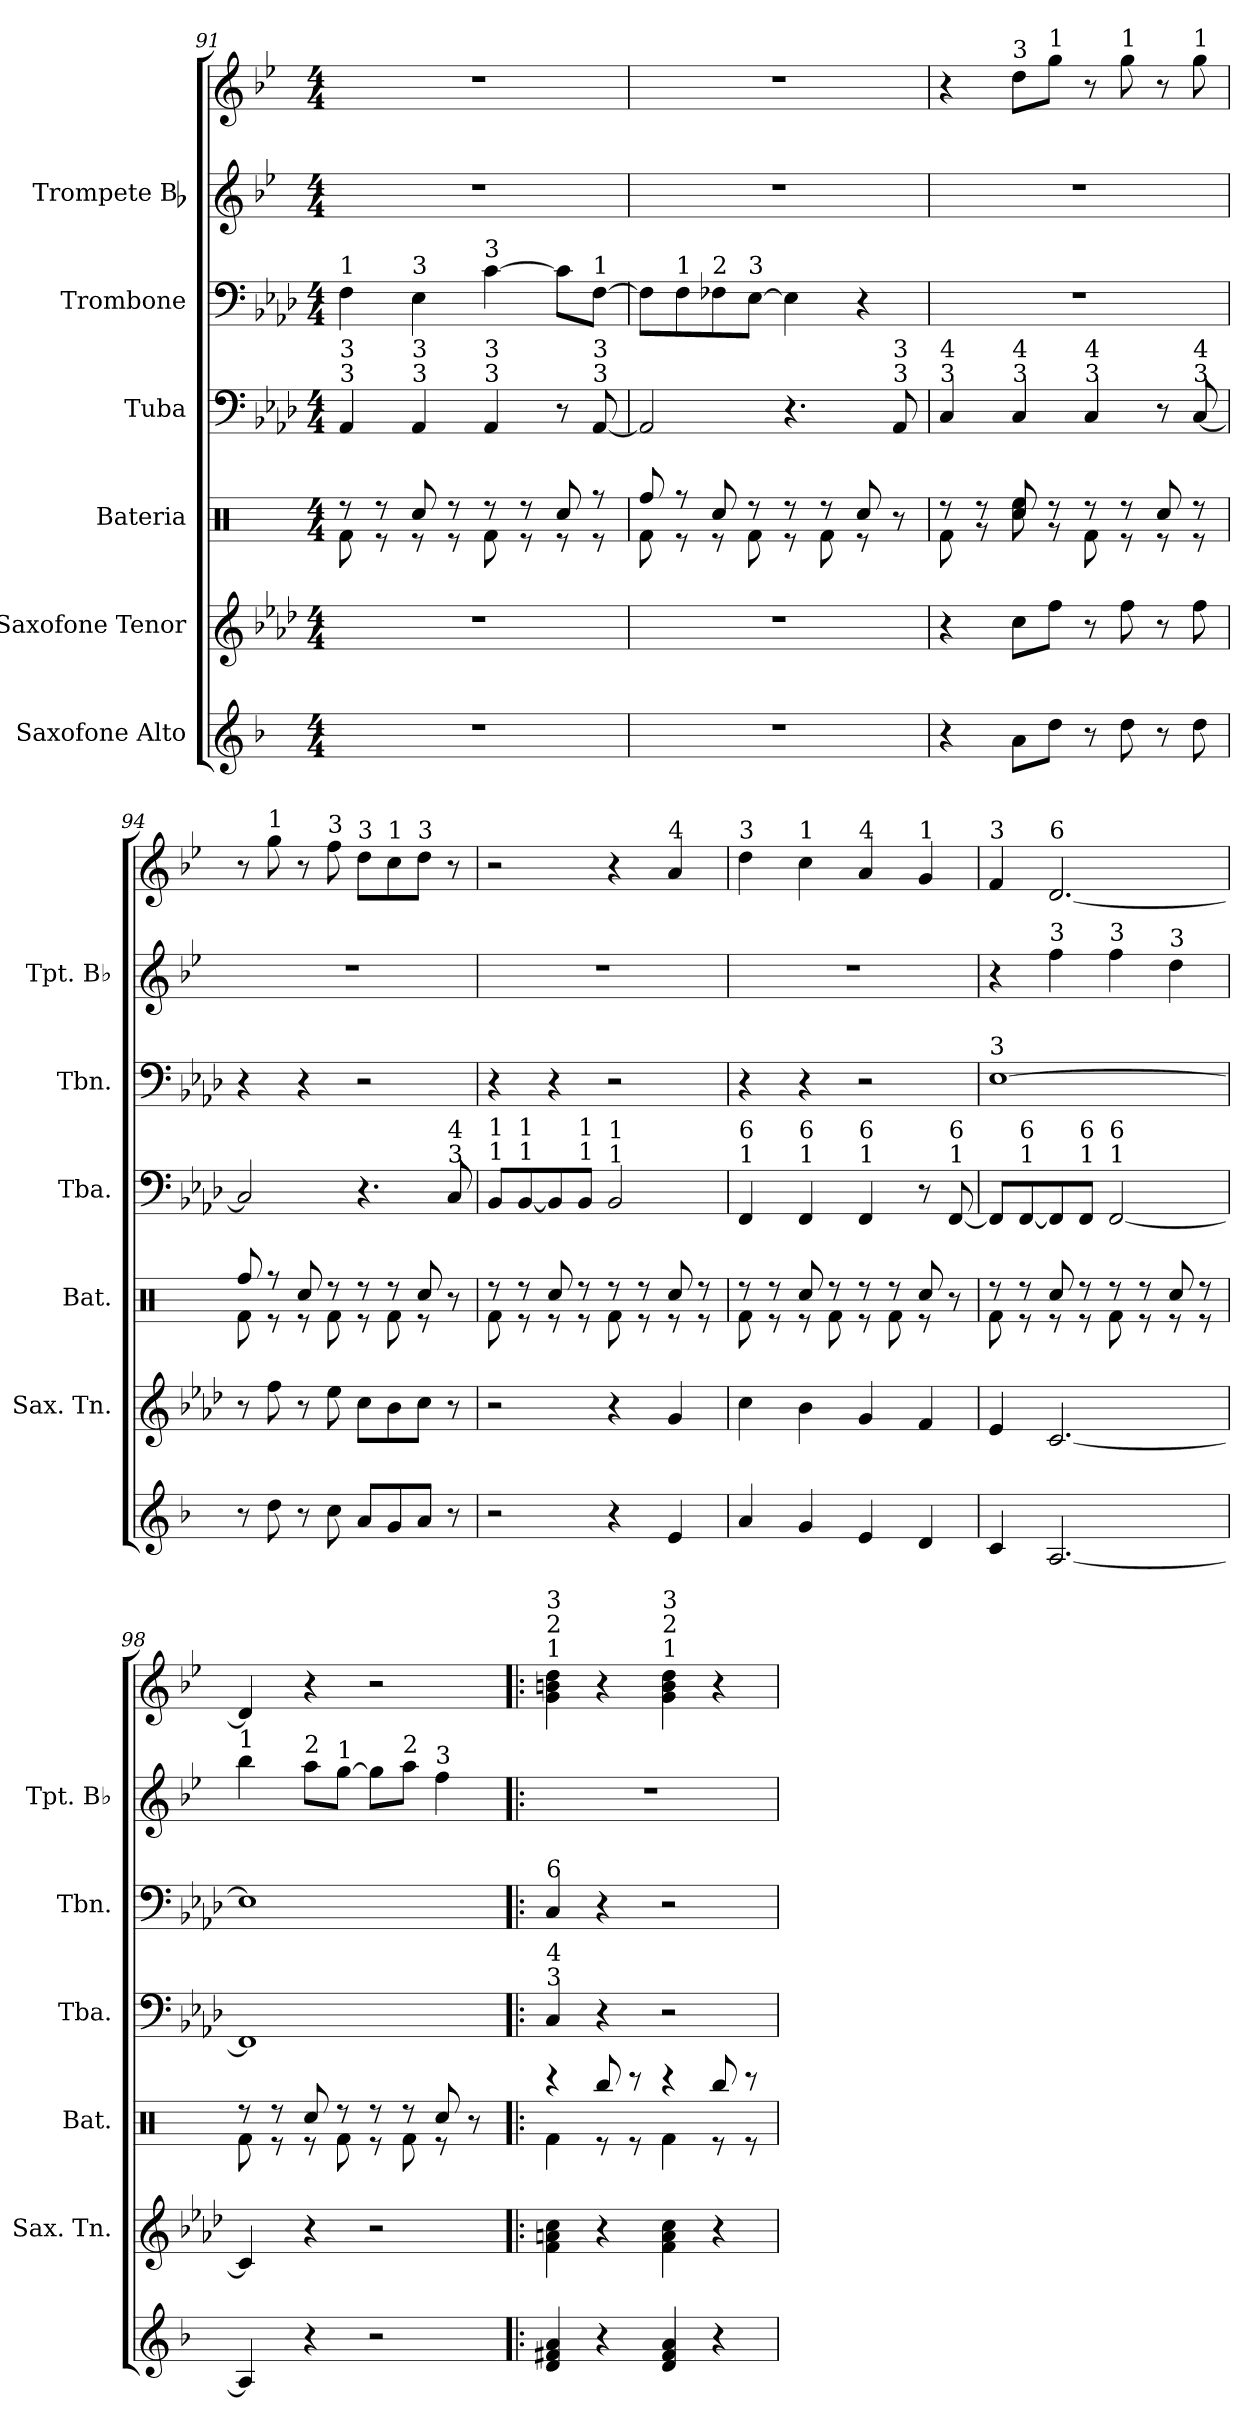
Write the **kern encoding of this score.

**kern	**kern	**kern	**kern	**kern	**kern	**kern
*part6	*part5	*part4	*part3	*part2	*part1	*part1
*staff7	*staff6	*staff5	*staff4	*staff3	*staff2	*staff1
*I"Saxofone Alto	*I"Saxofone Tenor	*I"Bateria	*I"Tuba	*I"Trombone	*I"Trompete Bb	*
*	*I'Sax. Tn.	*I'Bat.	*I'Tba.	*I'Tbn.	*I'Tpt. Bb	*
!!LO:PB:g=z
*clefG2	*clefG2	*clefX	*clefF4	*clefF4	*clefG2	*clefG2
*ITrd5c9	*ITrd8c14	*	*	*	*ITrd1c2	*ITrd1c2
*k[b-e-a-d-]	*k[b-e-a-d-]	*k[]	*k[b-e-a-d-]	*k[b-e-a-d-]	*k[b-e-a-d-]	*k[b-e-a-d-]
*M4/4	*M4/4	*M4/4	*M4/4	*M4/4	*M4/4	*M4/4
=91	=91	=91	=91	=91	=91	=91
*	*	*^	*	*	*	*
!	!	!	!	!	!LO:TX:a:t=1	!	!
!	!	!	!	!LO:TX:a:t=3	!	!	!
!	!	!	!	!LO:TX:a:t=3	!	!	!
1r	1r	8r	8Rf\	4AA-/	4F\	1r	1r
.	.	8r	8r	.	.	.	.
!	!	!	!	!	!LO:TX:a:t=3	!	!
!	!	!	!	!LO:TX:a:t=3	!	!	!
!	!	!	!	!LO:TX:a:t=3	!	!	!
.	.	8Rcc/	8r	4AA-/	4E-\	.	.
.	.	8r	8r	.	.	.	.
!	!	!	!	!	!LO:TX:a:t=3	!	!
!	!	!	!	!LO:TX:a:t=3	!	!	!
!	!	!	!	!LO:TX:a:t=3	!	!	!
.	.	8r	8Rf\	4AA-/	[4c\	.	.
.	.	8r	8r	.	.	.	.
.	.	8Rcc/	8r	8r	8c\L]	.	.
!	!	!	!	!	!LO:TX:a:t=1	!	!
!	!	!	!	!LO:TX:a:t=3	!	!	!
!	!	!	!	!LO:TX:a:t=3	!	!	!
.	.	8r	8r	[8AA-/	[8F\J	.	.
=92	=92	=92	=92	=92	=92	=92	=92
1r	1r	8Rff/	8Rf\	2AA-/]	8F\L]	1r	1r
!	!	!	!	!	!LO:TX:a:t=1	!	!
.	.	8r	8r	.	8F\	.	.
!	!	!	!	!	!LO:TX:a:t=2	!	!
.	.	8Rcc/	8r	.	8F-X\	.	.
!	!	!	!	!	!LO:TX:a:t=3	!	!
.	.	8r	8Rf\	.	[8E-\J	.	.
.	.	8r	8r	4.r	4E-\]	.	.
.	.	8r	8Rf\	.	.	.	.
.	.	8Rcc/	8r	.	4r	.	.
!	!	!	!	!LO:TX:a:t=3	!	!	!
!	!	!	!	!LO:TX:a:t=3	!	!	!
.	.	8ryy	8r	8AA-/	.	.	.
=93	=93	=93	=93	=93	=93	=93	=93
!	!	!	!	!LO:TX:a:t=3	!	!	!
!	!	!	!	!LO:TX:a:t=4	!	!	!
4r	4r	8r	8Rf\	4C/	1r	1r	4r
.	.	8r	8r	.	.	.	.
!	!	!	!	!	!	!	!LO:TX:a:t=3
!	!	!	!	!LO:TX:a:t=3	!	!	!
!	!	!	!	!LO:TX:a:t=4	!	!	!
8c\L	8c\L	8Rcc/	8Ree\	4C/	.	.	8cc\L
!	!	!	!	!	!	!	!LO:TX:a:t=1
8f\J	8f\J	8r	8r	.	.	.	8ff\J
!	!	!	!	!LO:TX:a:t=3	!	!	!
!	!	!	!	!LO:TX:a:t=4	!	!	!
8r	8r	8r	8Rf\	4C/	.	.	8r
!	!	!	!	!	!	!	!LO:TX:a:t=1
8f\	8f\	8r	8r	.	.	.	8ff\
8r	8r	8Rcc/	8r	8r	.	.	8r
!	!	!	!	!	!	!	!LO:TX:a:t=1
!	!	!	!	!LO:TX:a:t=3	!	!	!
!	!	!	!	!LO:TX:a:t=4	!	!	!
8f\	8f\	8r	8r	[8C/	.	.	8ff\
!!LO:PB:g=z
=94	=94	=94	=94	=94	=94	=94	=94
8r	8r	8Rff/	8Rf\	2C/]	4r	1r	8r
!	!	!	!	!	!	!	!LO:TX:a:t=1
8f\	8f\	8r	8r	.	.	.	8ff\
8r	8r	8Rcc/	8r	.	4r	.	8r
!	!	!	!	!	!	!	!LO:TX:a:t=3
8e-\	8e-\	8r	8Rf\	.	.	.	8ee-\
!	!	!	!	!	!	!	!LO:TX:a:t=3
8c/L	8c\L	8r	8r	4.r	2r	.	8cc\L
!	!	!	!	!	!	!	!LO:TX:a:t=1
8B-/	8B-\	8r	8Rf\	.	.	.	8b-\
!	!	!	!	!	!	!	!LO:TX:a:t=3
8c/J	8c\J	8Rcc/	8r	.	.	.	8cc\J
!	!	!	!	!LO:TX:a:t=3	!	!	!
!	!	!	!	!LO:TX:a:t=4	!	!	!
8r	8r	8ryy	8r	8C/	.	.	8r
!!LO:LB:g=z
=95	=95	=95	=95	=95	=95	=95	=95
!	!	!	!	!LO:TX:a:t=1	!	!	!
!	!	!	!	!LO:TX:a:t=1	!	!	!
2r	2r	8r	8Rf\	8BB-/L	4r	1r	2r
!	!	!	!	!LO:TX:a:t=1	!	!	!
!	!	!	!	!LO:TX:a:t=1	!	!	!
.	.	8r	8r	[8BB-/	.	.	.
.	.	8Rcc/	8r	8BB-/]	4r	.	.
!	!	!	!	!LO:TX:a:t=1	!	!	!
!	!	!	!	!LO:TX:a:t=1	!	!	!
.	.	8r	8r	8BB-/J	.	.	.
!	!	!	!	!LO:TX:a:t=1	!	!	!
!	!	!	!	!LO:TX:a:t=1	!	!	!
4r	4r	8r	8Rf\	2BB-/	2r	.	4r
.	.	8r	8r	.	.	.	.
!	!	!	!	!	!	!	!LO:TX:a:t=4
4G/	4G/	8Rcc/	8r	.	.	.	4g/
.	.	8r	8r	.	.	.	.
=96	=96	=96	=96	=96	=96	=96	=96
!	!	!	!	!	!	!	!LO:TX:a:t=3
!	!	!	!	!LO:TX:a:t=1	!	!	!
!	!	!	!	!LO:TX:a:t=6	!	!	!
4c/	4c\	8r	8Rf\	4FF/	4r	1r	4cc\
.	.	8r	8r	.	.	.	.
!	!	!	!	!	!	!	!LO:TX:a:t=1
!	!	!	!	!LO:TX:a:t=1	!	!	!
!	!	!	!	!LO:TX:a:t=6	!	!	!
4B-/	4B-\	8Rcc/	8r	4FF/	4r	.	4b-\
.	.	8r	8Rf\	.	.	.	.
!	!	!	!	!	!	!	!LO:TX:a:t=4
!	!	!	!	!LO:TX:a:t=1	!	!	!
!	!	!	!	!LO:TX:a:t=6	!	!	!
4G/	4G/	8r	8r	4FF/	2r	.	4g/
.	.	8r	8Rf\	.	.	.	.
!	!	!	!	!	!	!	!LO:TX:a:t=1
4F/	4F/	8Rcc/	8r	8r	.	.	4f/
!	!	!	!	!LO:TX:a:t=1	!	!	!
!	!	!	!	!LO:TX:a:t=6	!	!	!
.	.	8ryy	8r	[8FF/	.	.	.
!!LO:PB:g=z
=97	=97	=97	=97	=97	=97	=97	=97
!	!	!	!	!	!	!	!LO:TX:a:t=3
!	!	!	!	!	!LO:TX:a:t=3	!	!
4E-/	4E-/	8r	8Rf\	8FF/L]	[1E-	4r	4e-/
!	!	!	!	!LO:TX:a:t=1	!	!	!
!	!	!	!	!LO:TX:a:t=6	!	!	!
.	.	8r	8r	[8FF/	.	.	.
!	!	!	!	!	!	!	!LO:TX:a:t=6
!	!	!	!	!	!	!LO:TX:a:t=3	!
[2.C/	[2.C/	8Rcc/	8r	8FF/]	.	4ee-\	[2.c/
!	!	!	!	!LO:TX:a:t=1	!	!	!
!	!	!	!	!LO:TX:a:t=6	!	!	!
.	.	8r	8r	8FF/J	.	.	.
!	!	!	!	!	!	!LO:TX:a:t=3	!
!	!	!	!	!LO:TX:a:t=1	!	!	!
!	!	!	!	!LO:TX:a:t=6	!	!	!
.	.	8r	8Rf\	[2FF/	.	4ee-\	.
.	.	8r	8r	.	.	.	.
!	!	!	!	!	!	!LO:TX:a:t=3	!
.	.	8Rcc/	8r	.	.	4cc\	.
.	.	8r	8r	.	.	.	.
=98	=98	=98	=98	=98	=98	=98	=98
!	!	!	!	!	!	!LO:TX:a:t=1	!
4C/]	4C/]	8r	8Rf\	1FF]	1E-]	4aa-\	4c/]
.	.	8r	8r	.	.	.	.
!	!	!	!	!	!	!LO:TX:a:t=2	!
4r	4r	8Rcc/	8r	.	.	8gg\L	4r
!	!	!	!	!	!	!LO:TX:a:t=1	!
.	.	8r	8Rf\	.	.	[8ff\J	.
2r	2r	8r	8r	.	.	8ff\L]	2r
!	!	!	!	!	!	!LO:TX:a:t=2	!
.	.	8r	8Rf\	.	.	8gg\J	.
!	!	!	!	!	!	!LO:TX:a:t=3	!
.	.	8Rcc/	8r	.	.	4ee-\	.
.	.	8ryy	8r	.	.	.	.
!!LO:PB:g=z
=99!|:	=99!|:	=99!|:	=99!|:	=99!|:	=99!|:	=99!|:	=99!|:
!	!	!	!	!	!	!	!LO:TX:a:t=1
!	!	!	!	!	!	!	!LO:TX:a:t=2
!	!	!	!	!	!	!	!LO:TX:a:t=3
!	!	!	!	!	!LO:TX:a:t=6	!	!
!	!	!	!	!LO:TX:a:t=3	!	!	!
!	!	!	!	!LO:TX:a:t=4	!	!	!
4F/ 4An/ 4c/	4F\ 4An\ 4c\	4r	4Rf\	4C/	4C/	1r	4f\ 4an\ 4cc\
4r	4r	8Rbb/	8r	4r	4r	.	4r
.	.	8r	8r	.	.	.	.
!	!	!	!	!	!	!	!LO:TX:a:t=1
!	!	!	!	!	!	!	!LO:TX:a:t=2
!	!	!	!	!	!	!	!LO:TX:a:t=3
4F/ 4A/ 4c/	4F\ 4A\ 4c\	4r	4Rf\	2r	2r	.	4f\ 4a\ 4cc\
4r	4r	8Rbb/	8r	.	.	.	4r
.	.	8r	8r	.	.	.	.
*	*	*v	*v	*	*	*	*
=	=	=	=	=	=	=
*-	*-	*-	*-	*-	*-	*-
